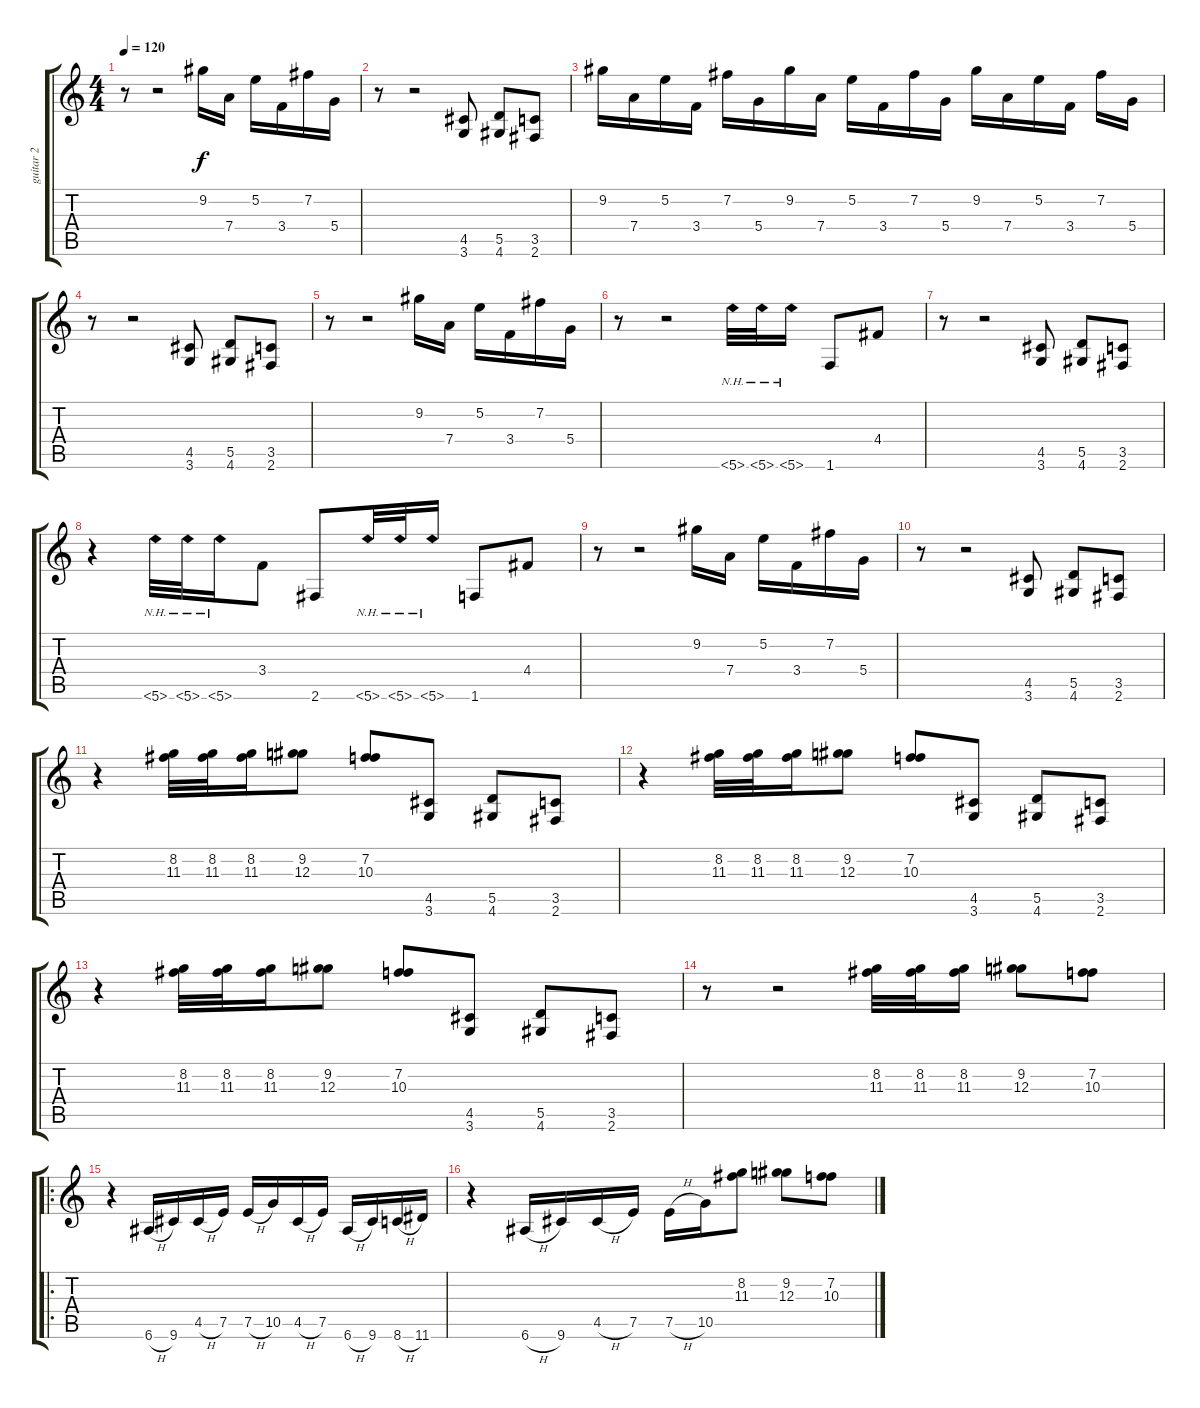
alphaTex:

\track ("guitar 2" "guitar 2") {instrument distortionguitar}
\staff {score tabs}
\tuning (E4 B3 G3 D3 A2 E2) {hide}
\ts (4 4)
\tempo 120
\clef g2
\ks c
r.8{dy f} r.2 9.2.16 7.4.16 5.2.16 3.4.16 7.2.16 5.4.16 |
r.8 r.2 (4.5 3.6).8 (5.5 4.6).8 (3.5 2.6).8 |
9.2.16 7.4.16 5.2.16 3.4.16 7.2.16 5.4.16 9.2.16 7.4.16 5.2.16 3.4.16 7.2.16 5.4.16 9.2.16 7.4.16 5.2.16 3.4.16 7.2.16 5.4.16 |
r.8 r.2 (4.5 3.6).8 (5.5 4.6).8 (3.5 2.6).8 |
r.8 r.2 9.2.16 7.4.16 5.2.16 3.4.16 7.2.16 5.4.16 |
r.8 r.2 5.6{nh}.32 5.6{nh}.32 5.6{nh}.16 1.6.8 4.4.8 |
r.8 r.2 (4.5 3.6).8 (5.5 4.6).8 (3.5 2.6).8 |
r.4 5.6{nh}.32 5.6{nh}.32 5.6{nh}.16 3.4.8 2.6.8 5.6{nh}.32 5.6{nh}.32 5.6{nh}.16 1.6.8 4.4.8 |
r.8 r.2 9.2.16 7.4.16 5.2.16 3.4.16 7.2.16 5.4.16 |
r.8 r.2 (4.5 3.6).8 (5.5 4.6).8 (3.5 2.6).8 |
r.4 (8.2 11.3).32 (8.2 11.3).32 (8.2 11.3).16 (9.2 12.3).8 (7.2 10.3).8 (4.5 3.6).8 (5.5 4.6).8 (3.5 2.6).8 |
r.4 (8.2 11.3).32 (8.2 11.3).32 (8.2 11.3).16 (9.2 12.3).8 (7.2 10.3).8 (4.5 3.6).8 (5.5 4.6).8 (3.5 2.6).8 |
r.4 (8.2 11.3).32 (8.2 11.3).32 (8.2 11.3).16 (9.2 12.3).8 (7.2 10.3).8 (4.5 3.6).8 (5.5 4.6).8 (3.5 2.6).8 |
r.8 r.2 (8.2 11.3).32 (8.2 11.3).32 (8.2 11.3).16 (9.2 12.3).8 (7.2 10.3).8 |
\ro
r.4 6.6{h}.16 9.6.16 4.5{h}.16 7.5.16 7.5{h}.16 10.5.16 4.5{h}.16 7.5.16 6.6{h}.16 9.6.16 8.6{h}.16 11.6.16 |
r.4 6.6{h}.16 9.6.16 4.5{h}.16 7.5.16 7.5{h}.16 10.5.16 (8.2 11.3).8 (9.2 12.3).8 (7.2 10.3).8
